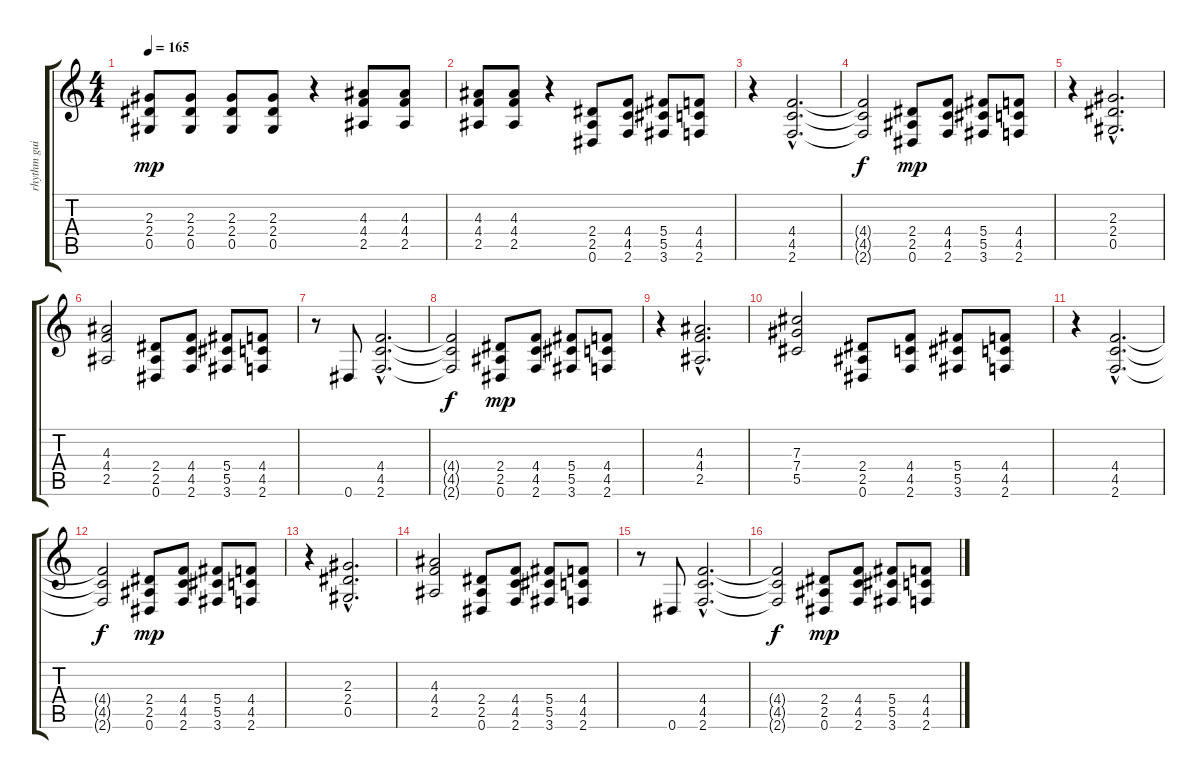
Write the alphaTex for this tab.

\track ("rhythm guitar I" "rhythm gui") {instrument overdrivenguitar}
\staff {score tabs}
\tuning (Eb4 Bb3 Gb3 Db3 Ab2 Eb2) {hide}
\ts (4 4)
\tempo 165
\clef g2
\ks c
(2.3 2.4 0.5).8{dy mp} (2.3 2.4 0.5).8 (2.3 2.4 0.5).8 (2.3 2.4 0.5).8 r.4 (4.3 4.4 2.5).8 (4.3 4.4 2.5).8 |
(4.3 4.4 2.5).8 (4.3 4.4 2.5).8 r.4 (2.4 2.5 0.6).8 (4.4 4.5 2.6).8 (5.4 5.5 3.6).8 (4.4 4.5 2.6).8 |
r.4 (4.4{hac} 4.5{hac} 2.6{hac}).2{d} |
(4.4{t} 4.5{t} 2.6{t}).2{dy f} (2.4 2.5 0.6).8{dy mp} (4.4 4.5 2.6).8 (5.4 5.5 3.6).8 (4.4 4.5 2.6).8 |
r.4 (2.3{hac} 2.4{hac} 0.5{hac}).2{d} |
(4.3 4.4 2.5).2 (2.4 2.5 0.6).8 (4.4 4.5 2.6).8 (5.4 5.5 3.6).8 (4.4 4.5 2.6).8 |
r.8 0.6.8 (4.4{hac} 4.5{hac} 2.6{hac}).2{d} |
(4.4{t} 4.5{t} 2.6{t}).2{dy f} (2.4 2.5 0.6).8{dy mp} (4.4 4.5 2.6).8 (5.4 5.5 3.6).8 (4.4 4.5 2.6).8 |
r.4 (4.3{hac} 4.4{hac} 2.5{hac}).2{d} |
(7.3 7.4 5.5).2 (2.4 2.5 0.6).8 (4.4 4.5 2.6).8 (5.4 5.5 3.6).8 (4.4 4.5 2.6).8 |
r.4 (4.4{hac} 4.5{hac} 2.6{hac}).2{d} |
(4.4{t} 4.5{t} 2.6{t}).2{dy f} (2.4 2.5 0.6).8{dy mp} (4.4 4.5 2.6).8 (5.4 5.5 3.6).8 (4.4 4.5 2.6).8 |
r.4 (2.3{hac} 2.4{hac} 0.5{hac}).2{d} |
(4.3 4.4 2.5).2 (2.4 2.5 0.6).8 (4.4 4.5 2.6).8 (5.4 5.5 3.6).8 (4.4 4.5 2.6).8 |
r.8 0.6.8 (4.4{hac} 4.5{hac} 2.6{hac}).2{d} |
(4.4{t} 4.5{t} 2.6{t}).2{dy f} (2.4 2.5 0.6).8{dy mp} (4.4 4.5 2.6).8 (5.4 5.5 3.6).8 (4.4 4.5 2.6).8
